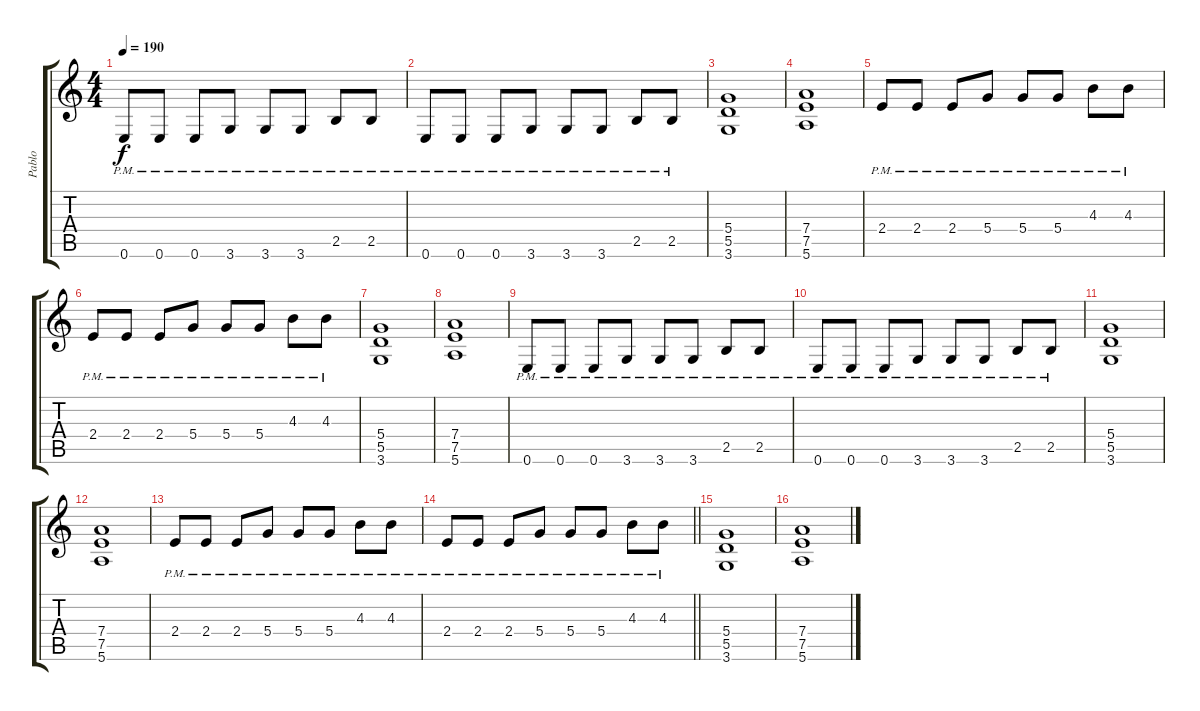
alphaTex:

\track ("Pablo" "Pablo") {instrument distortionguitar}
\staff {score tabs}
\tuning (E4 B3 G3 D3 A2 E2) {hide}
\ts (4 4)
\tempo 190
\clef g2
\ks c
0.6{pm}.8{dy f} 0.6{pm}.8 0.6{pm}.8 3.6{pm}.8 3.6{pm}.8 3.6{pm}.8 2.5{pm}.8 2.5{pm}.8 |
0.6{pm}.8 0.6{pm}.8 0.6{pm}.8 3.6{pm}.8 3.6{pm}.8 3.6{pm}.8 2.5{pm}.8 2.5{pm}.8 |
(5.4 5.5 3.6).1 |
(7.4 7.5 5.6).1 |
2.4{pm}.8 2.4{pm}.8 2.4{pm}.8 5.4{pm}.8 5.4{pm}.8 5.4{pm}.8 4.3{pm}.8 4.3{pm}.8 |
2.4{pm}.8 2.4{pm}.8 2.4{pm}.8 5.4{pm}.8 5.4{pm}.8 5.4{pm}.8 4.3{pm}.8 4.3{pm}.8 |
(5.4 5.5 3.6).1 |
(7.4 7.5 5.6).1 |
0.6{pm}.8 0.6{pm}.8 0.6{pm}.8 3.6{pm}.8 3.6{pm}.8 3.6{pm}.8 2.5{pm}.8 2.5{pm}.8 |
0.6{pm}.8 0.6{pm}.8 0.6{pm}.8 3.6{pm}.8 3.6{pm}.8 3.6{pm}.8 2.5{pm}.8 2.5{pm}.8 |
(5.4 5.5 3.6).1 |
(7.4 7.5 5.6).1 |
2.4{pm}.8 2.4{pm}.8 2.4{pm}.8 5.4{pm}.8 5.4{pm}.8 5.4{pm}.8 4.3{pm}.8 4.3{pm}.8 |
\barLineRight lightlight
2.4{pm}.8 2.4{pm}.8 2.4{pm}.8 5.4{pm}.8 5.4{pm}.8 5.4{pm}.8 4.3{pm}.8 4.3{pm}.8 |
(5.4 5.5 3.6).1 |
(7.4 7.5 5.6).1
